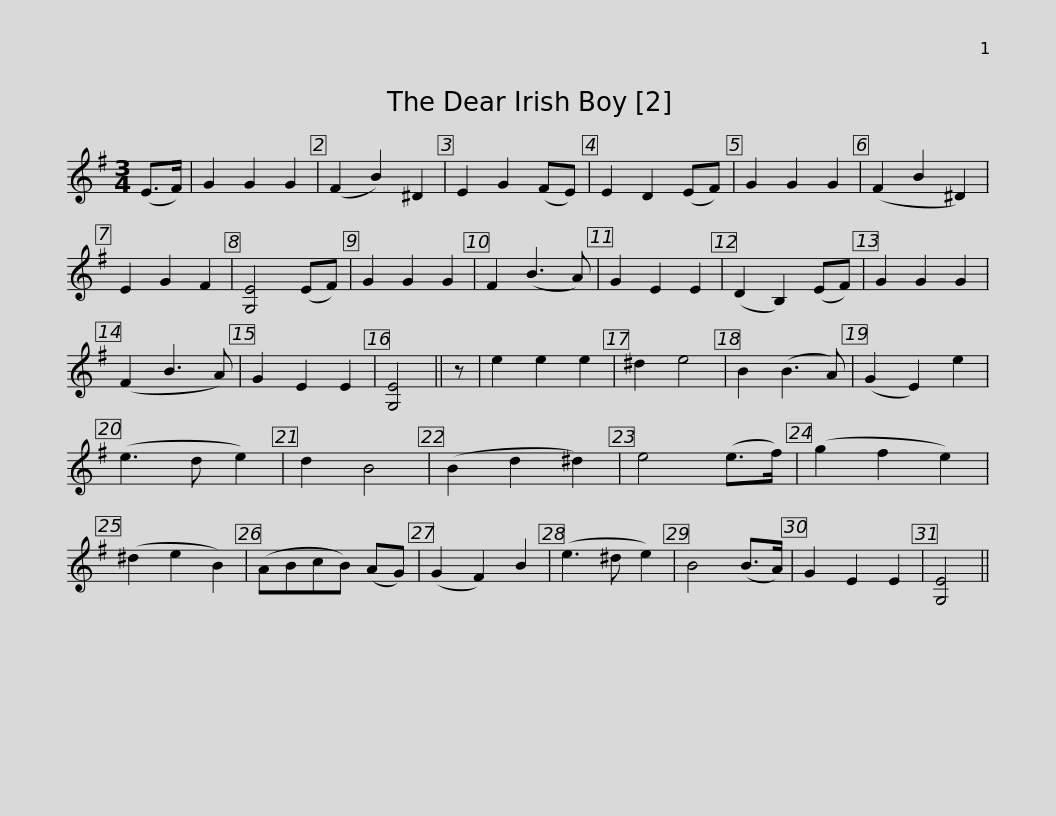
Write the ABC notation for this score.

X:1
L:1/8
M:3/4
I:linebreak $
K:Emin
V:1 treble
V:1
 (E>F) | G2 G2 G2 | (F2 B2) ^D2 | E2 G2 (FE) | E2 D2 (EF) | %5
 G2 G2 G2 | (F2 B2 ^D2) | E2 G2 F2 | [G,E]4 (EF) | G2 G2 G2 | %10
 F2 (B3 A) | G2 E2 E2 |$ (D2 B,2) (EF) | G2 G2 G2 | (F2 B3 A) | %15
 G2 E2 E2 | [G,E]4 || z | e2 e2 e2 | ^d2 e4 | %20
 B2 (B3 A) | (G2 E2) e2 | (e3 d e2) | d2 B4 | (B2 d2 ^d2) |$ %25
 e4 (e>f) | (g2 f2 e2) | (^d2 e2 B2) | (ABcB) (AG) | (G2 F2) B2 | %30
 (e3 ^d e2) | B4 (B>A) | G2 E2 E2 | [G,E]4 || %34
